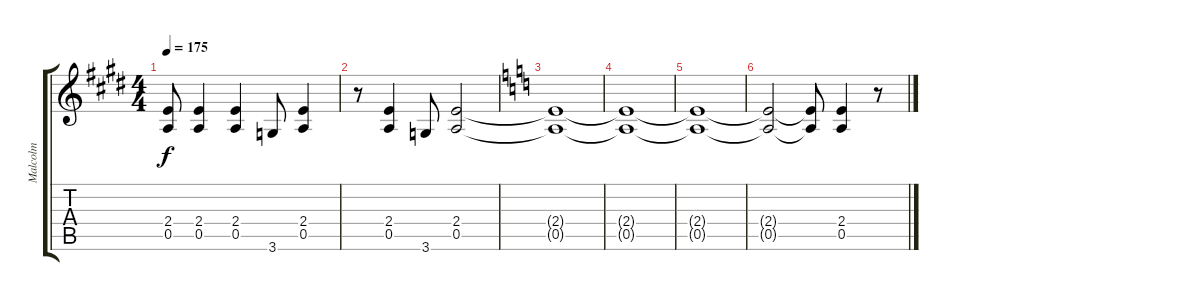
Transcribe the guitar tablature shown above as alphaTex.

\track ("Malcolm" "Malcolm") {instrument overdrivenguitar}
\staff {score tabs}
\tuning (E4 B3 G3 D3 A2 E2) {hide}
\ts (4 4)
\tempo 175
\clef g2
\ks e
(2.4 0.5).8{dy f} (2.4 0.5).4 (2.4 0.5).4 3.6.8 (2.4 0.5).4 |
\ks c#minor
r.8 (2.4 0.5).4 3.6.8 (2.4 0.5).2 |
\ks c
(2.4{t} 0.5{t}).1 |
(2.4{t} 0.5{t}).1 |
(2.4{t} 0.5{t}).1 |
(2.4{t} 0.5{t}).2 (2.4{t} 0.5{t}).8 (2.4 0.5).4 r.8
